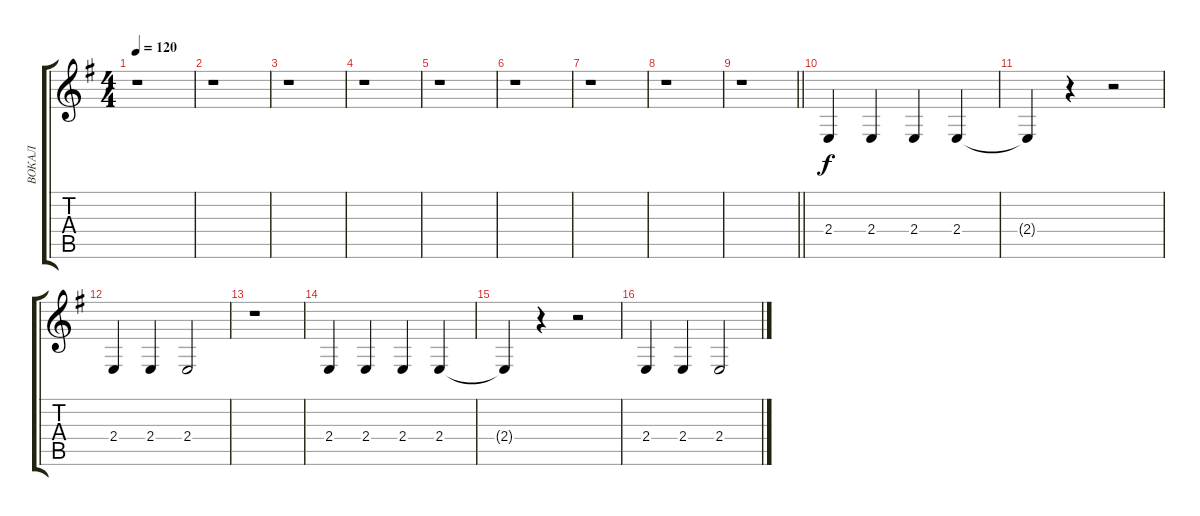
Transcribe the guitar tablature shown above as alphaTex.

\track ("ВОКАЛ" "ВОКАЛ") {instrument oboe}
\staff {score tabs}
\tuning (E4 B3 G3 D3 A2 E2) {hide}
\ts (4 4)
\tempo 120
\clef g2
\ks g
r.1{dy f} |
r.1 |
r.1 |
r.1 |
r.1 |
r.1 |
r.1 |
r.1 |
\barLineRight lightlight
r.1 |
2.4.4 2.4.4 2.4.4 2.4.4 |
2.4{t}.4 r.4 r.2 |
2.4.4 2.4.4 2.4.2 |
r.1 |
2.4.4 2.4.4 2.4.4 2.4.4 |
2.4{t}.4 r.4 r.2 |
2.4.4 2.4.4 2.4.2
